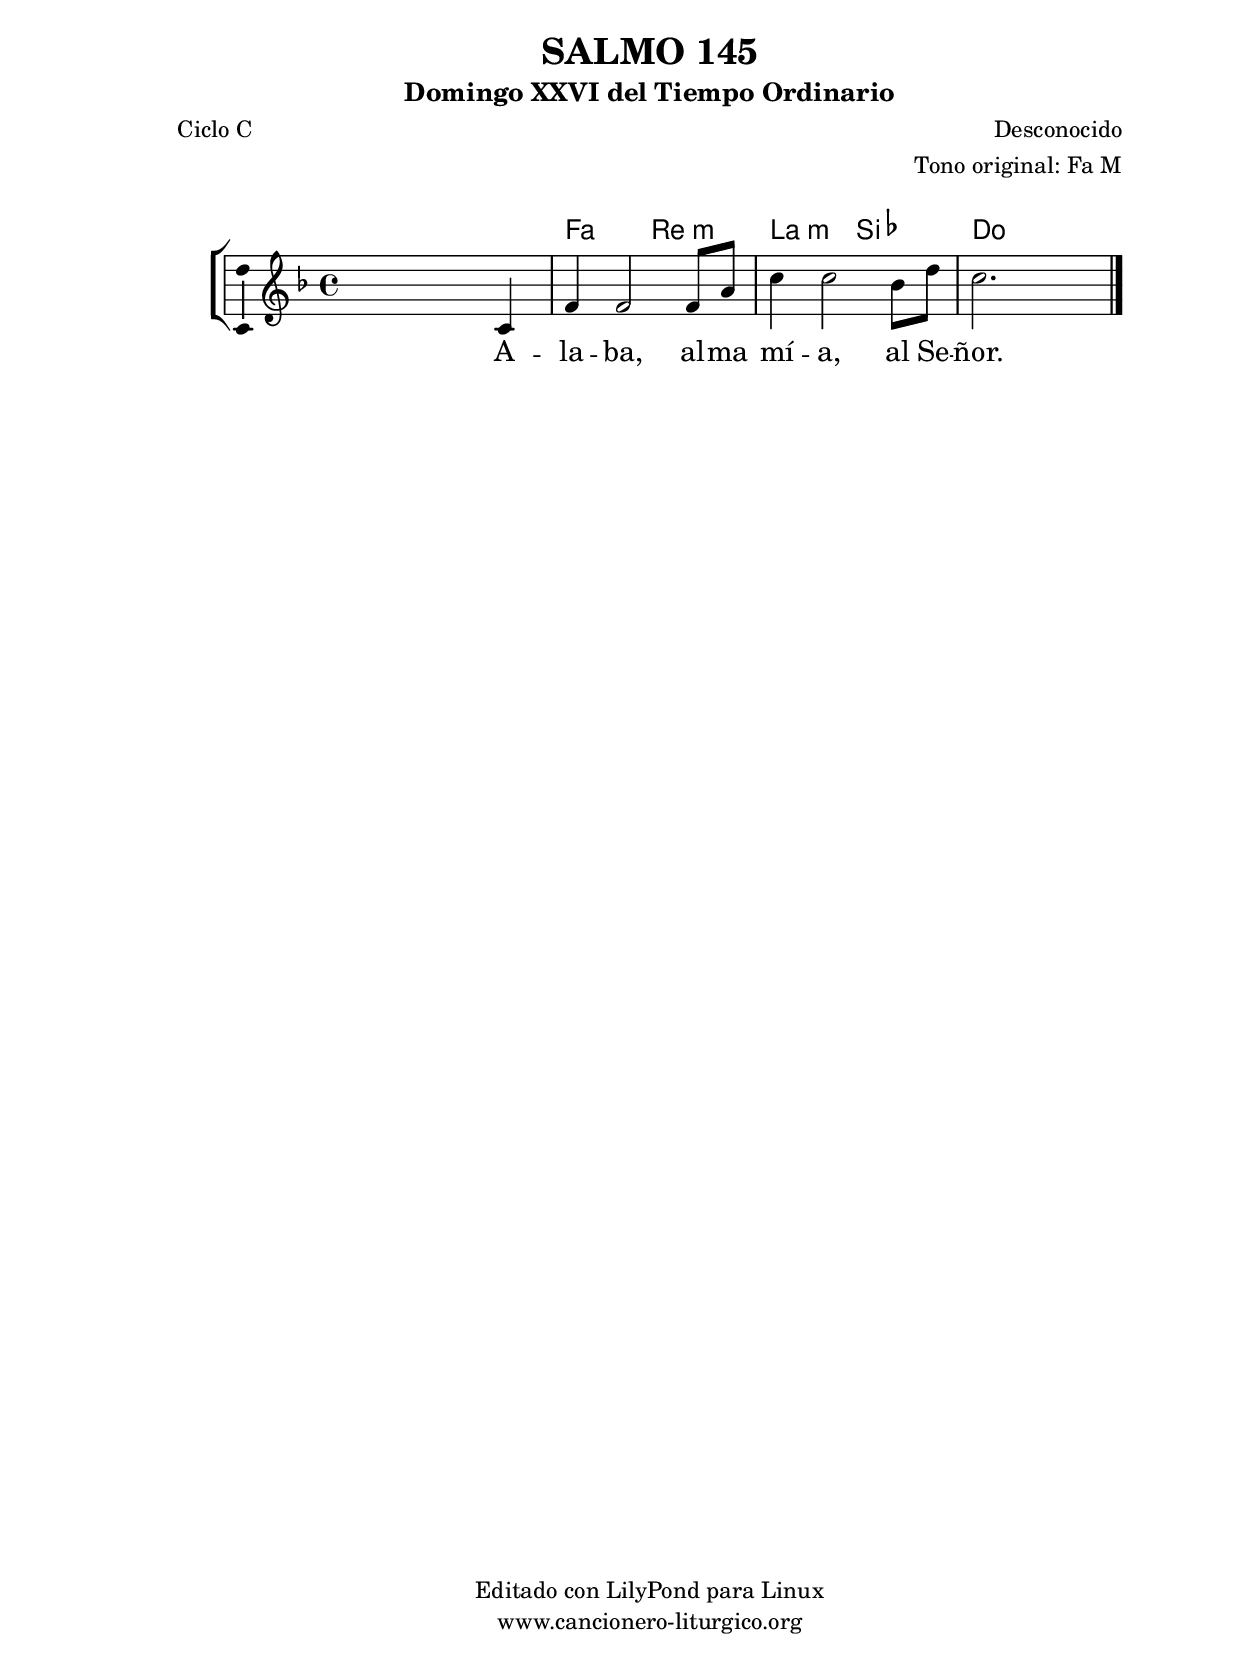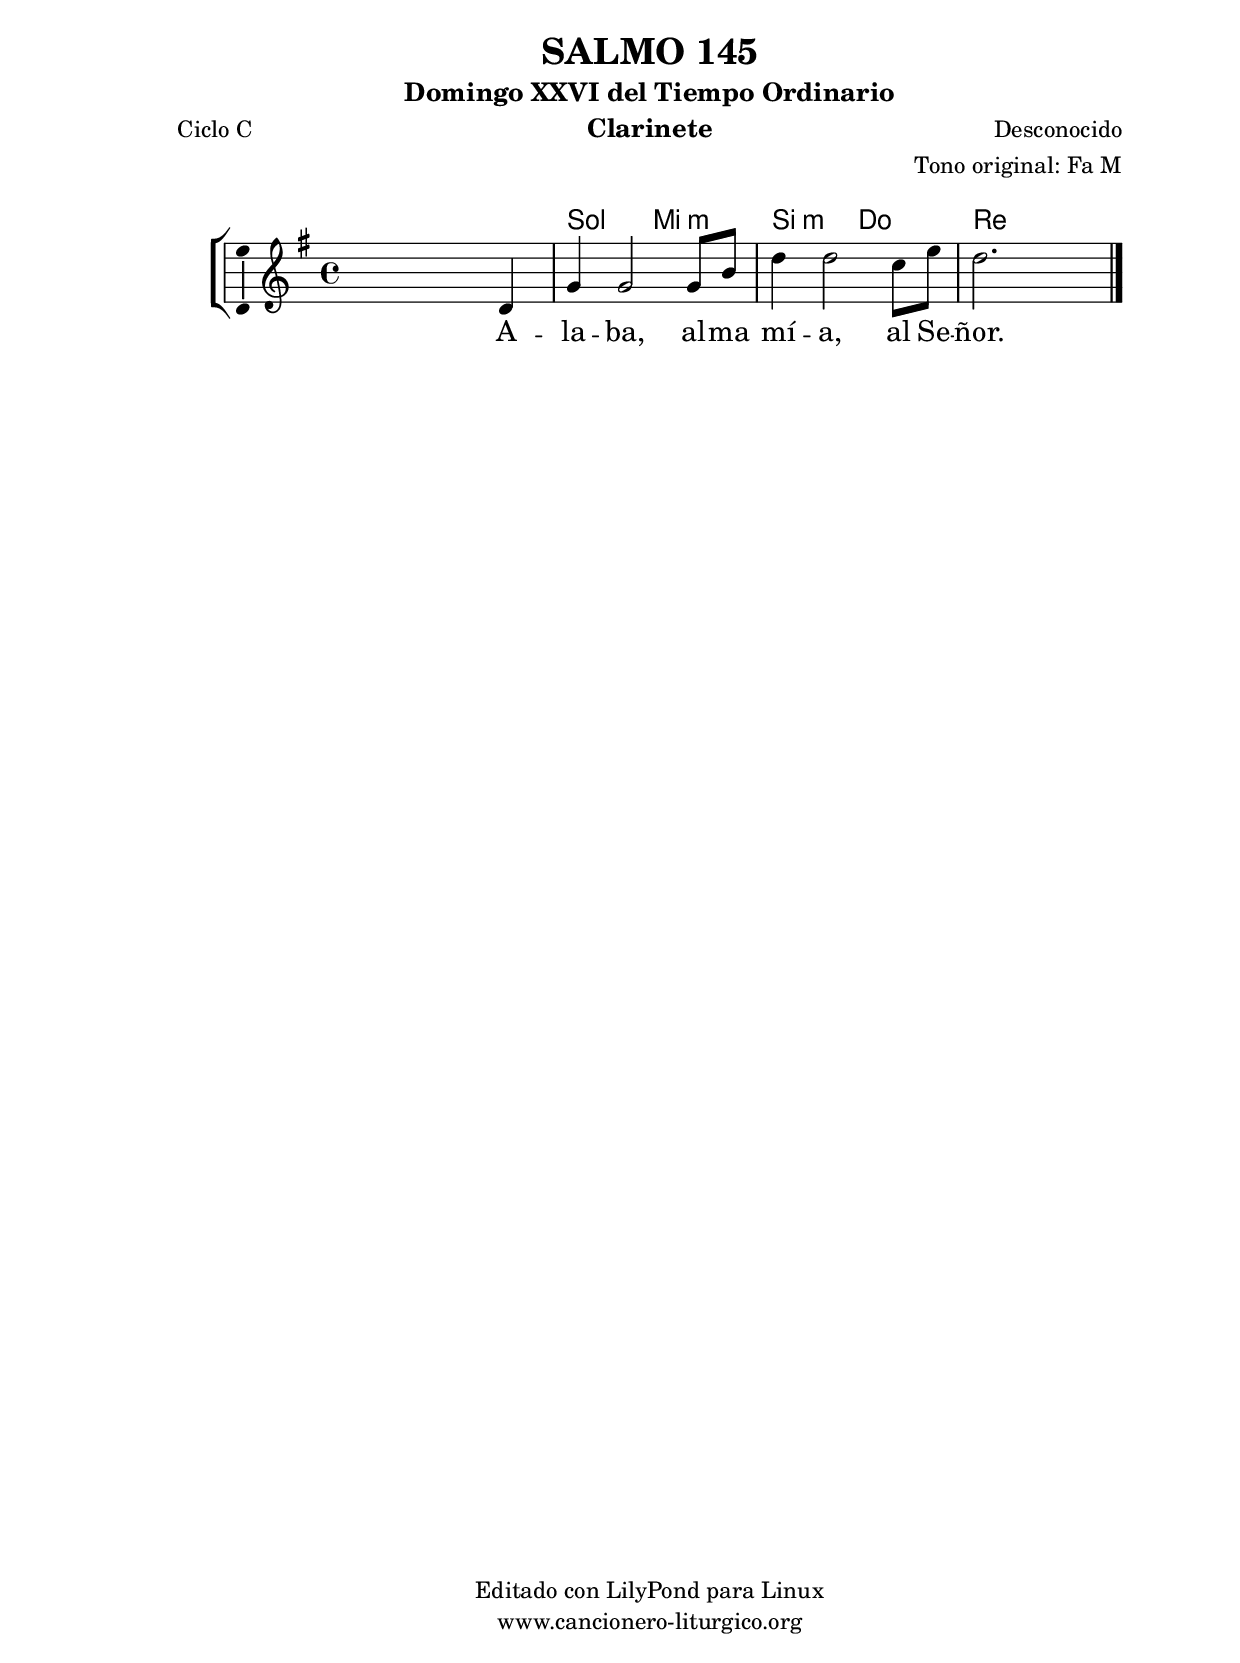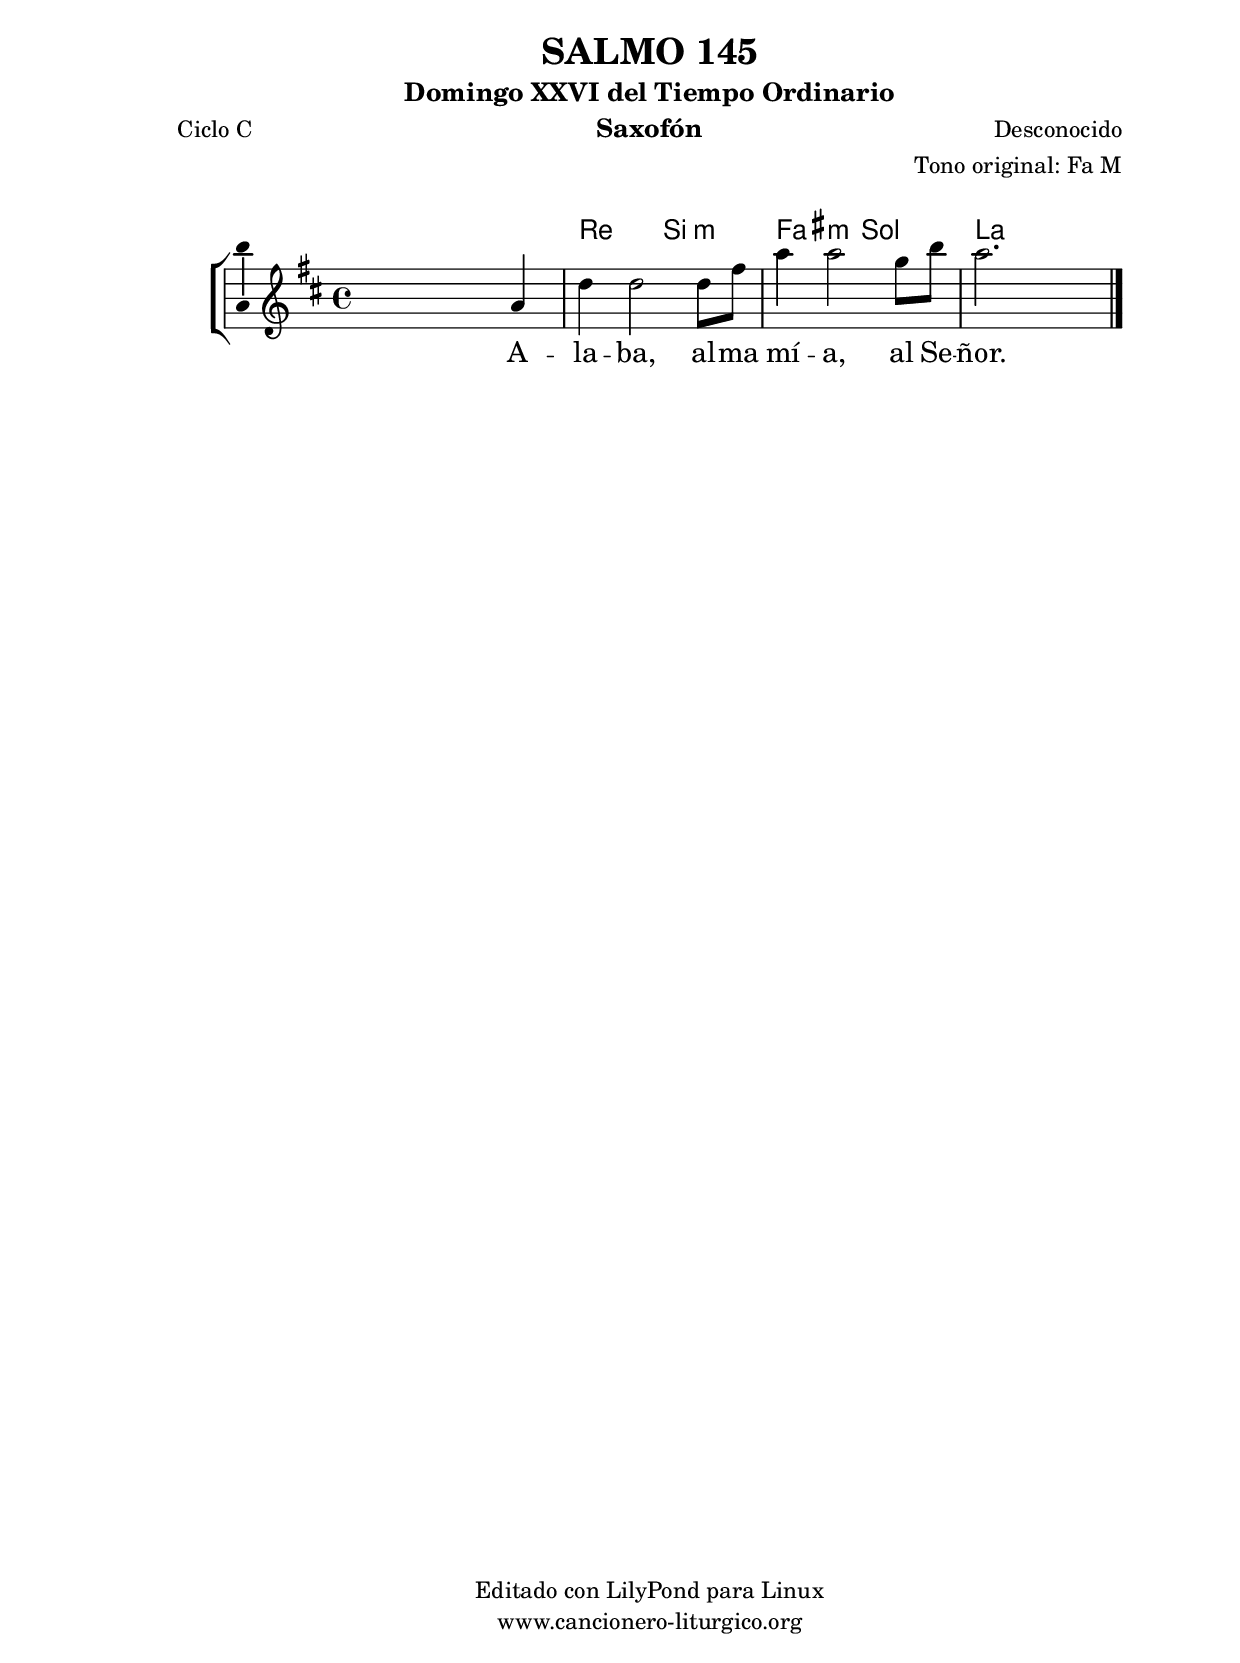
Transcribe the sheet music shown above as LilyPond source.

%
%para convertir .midi en .wav:
%timidity filename.midi -Ow -o finename.wav
%
%
%Para convertir de .wav a .mp3:
%lame -h -m j filename.wav
%
%
%para escuchar el midi:
%timidity nombrefichero.midi
%


%versión de lilypond para la que se ha escrito esta partitura:
\version "2.16.0"

	%Tamaño papel
	#(set-default-paper-size "a4")
	%Tamaño partitura
	#(set-global-staff-size 20)
	%No responde al pulsar sobre una nota
	#(ly:set-option 'point-and-click #f)

%parámetros del encabezamiento:
\header {
	title = "SALMO 145"
	subtitle = "Domingo XXVI del Tiempo Ordinario"
	composer = "Desconocido"
	poet = "Ciclo C"
	meter = ""
	arranger = "Tono original: Fa M"
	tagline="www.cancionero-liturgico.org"
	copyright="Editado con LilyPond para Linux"
	}

%parámetros asociados al papel:
\paper  {
	oddHeaderMarkup = \markup {\fill-line { \on-the-fly #not-first-page \fromproperty #'header:title \on-the-fly #not-first-page \fromproperty #'header:composer }}
	evenHeaderMarkup = \markup {\fill-line { \fromproperty #'header:composer \fromproperty #'header:title }}
	#(set-paper-size "a4")
	print-page-number = ##f
	first-page-number = 1
	print-first-page-number = ##f
%	head-separation = 3.0 \cm
	top-margin = 2.0 \cm
	bottom-margin = 0.5\cm
%%%	bottom-margin = -1.0\cm
	left-margin = 3.0 \cm
	line-width = 16.0 \cm 
	indent = 8\mm
	interscoreline = 2.\mm
	between-system-space = 15\mm
%	para que las partituras no llenen la hoja:
	ragged-bottom = ##t
%	idem para la última hoja:
	ragged-last-bottom = ##f
%	para que las partituras llenen el ancho del papel:
	ragged-last = ##f
	after-title-space = 2.5 \cm
%page-count=1
%system-count=8

	%Flexible Vertical Spacing
%	markup-markup-spacing =
%	#'((basic-distance . 15) (minimum-distance . 15) (padding . 3))
	markup-system-spacing =
	#'((basic-distance . 15) (minimum-distance . 15) (padding . 3))
	system-system-spacing =
	#'((basic-distance . 15) (minimum-distance . 15) (padding . 3))
	score-system-spacing =
	#'((basic-distance . 15) (minimum-distance . 15) (padding . 5))
%	top-system-spacing = % header
%	#'((basic-distance . 8) (minimum-distance . 0) (padding . 3))
%	top-markup-spacing =
%	#'((basic-distance . 20) (minimum-distance . 20) (padding . 3))
	last-bottom-spacing = % footer
	#'((basic-distance . 5) (minimum-distance . 5) (padding . 3))
%	score-markup-spacing =
%	#'((basic-distance . 16) (minimum-distance . 13) (padding . 3))

	}


%parámetros que afectan a toda la partitura:
global =  {
	%clave de sol (G):
	\clef G
	%armadura:
%	\transpose e f
	\key f \major
	\tempo 4=100
	\set Score.tempoHideNote = ##t
	}


acordes = {
	\italianChords
	\chordmode {
%	\transpose e f
{

s2 s
f2 d:m a:m bes c s

	}
	}
}

melodia = 
%	\transpose e f
{
	\relative c'{

\time 4/4

s2 s4 c4
f f2 f8 a
c4 c2 bes8 d
c2. s4

	\bar "|."
	}
	}


texto = \lyricmode {
A -- la -- ba, al -- ma mí -- a, al Se -- ñor.
	}


acordesStaff = \context ChordNames = acordesStaff <<
	\set chordChanges = ##t
	\acordes
	>>


vozStaff = \context Voice = vozStaff
\with {\consists "Ambitus_engraver"}
<<
%	\set Staff.instrumentName = ""
%	\set Staff.shortInstrumentName = ""
%	\set Staff.midiInstrument = #"clarinet"
%	\set Staff.midiInstrument = #"cello"
%	\set Staff.midiInstrument = #"flute"
	\set Staff.midiInstrument = #"electric guitar (jazz)"
%	\set Staff.midiInstrument = #"english horn"
%	\set Staff.midiInstrument = #"violin"
%	\set Staff.midiInstrument = #"glockenspiel"
	\set Staff.midiMinimumVolume = #0.7
	\set Staff.midiMaximumVolume = #0.9
	\global
	\melodia
	>>


textoStaff = \context Lyrics = textoStaff <<
	\lyricsto vozStaff \texto
	>>

\book {
	\score {
		\context ChoirStaff {
			\override StaffGroup.SystemStartBracket #'collapse-height = #1
			\override Score.SystemStartBar #'collapse-height = #1
			<<
			\acordesStaff
			\vozStaff
			\textoStaff
			>>
			}
		\layout {
	    		\context {
				\Lyrics
				\override LyricText #'font-size = #2
				}
	   		 \context {
				\Score
				%fontSize = #3
				\override StaffSymbol #'staff-space = #(magstep +3)
				%\override Beam #'thickness = #0.55
				%\override SpacingSpanner #'spacing-increment = #1.0
				%\override Slur #'height-limit = #1.5
				}
			}
		}
	\score {
		\unfoldRepeats
		\context ChoirStaff {
			<<
			\acordesStaff
			\vozStaff
			>>
			}
		\midi {
	  		\context {
	  			\Score
				tempoWholesPerMinute = #(ly:make-moment 70 4)
				}
			}
		}
	}

%Partitura para clarinete
#(define output-suffix "C")
\book {
	\header{
		instrument = "Clarinete"
		}
	\score {
		\context ChoirStaff {
			\override StaffGroup.SystemStartBracket #'collapse-height = #1
			\override Score.SystemStartBar #'collapse-height = #1
\transpose c d
			<<
			\acordesStaff
			\vozStaff
			\textoStaff
			>>
			}
		\layout {
	    		\context {
				\Lyrics
				\override LyricText #'font-size = #2
				}
	   		 \context {
				\Score
				%fontSize = #3
				\override StaffSymbol #'staff-space = #(magstep +3)
				%\override Beam #'thickness = #0.55
				%\override SpacingSpanner #'spacing-increment = #1.0
				%\override Slur #'height-limit = #1.5
				}
			}
		}
	}

%Partitura para saxofón
#(define output-suffix "S")
\book {
	\header{
		instrument = "Saxofón"
		}
	\score {
		\context ChoirStaff {
			\override StaffGroup.SystemStartBracket #'collapse-height = #1
			\override Score.SystemStartBar #'collapse-height = #1
\transpose c a
			<<
			\acordesStaff
			\vozStaff
			\textoStaff
			>>
			}
		\layout {
	    		\context {
				\Lyrics
				\override LyricText #'font-size = #2
				}
	   		 \context {
				\Score
				%fontSize = #3
				\override StaffSymbol #'staff-space = #(magstep +3)
				%\override Beam #'thickness = #0.55
				%\override SpacingSpanner #'spacing-increment = #1.0
				%\override Slur #'height-limit = #1.5
				}
			}
		}
	}

